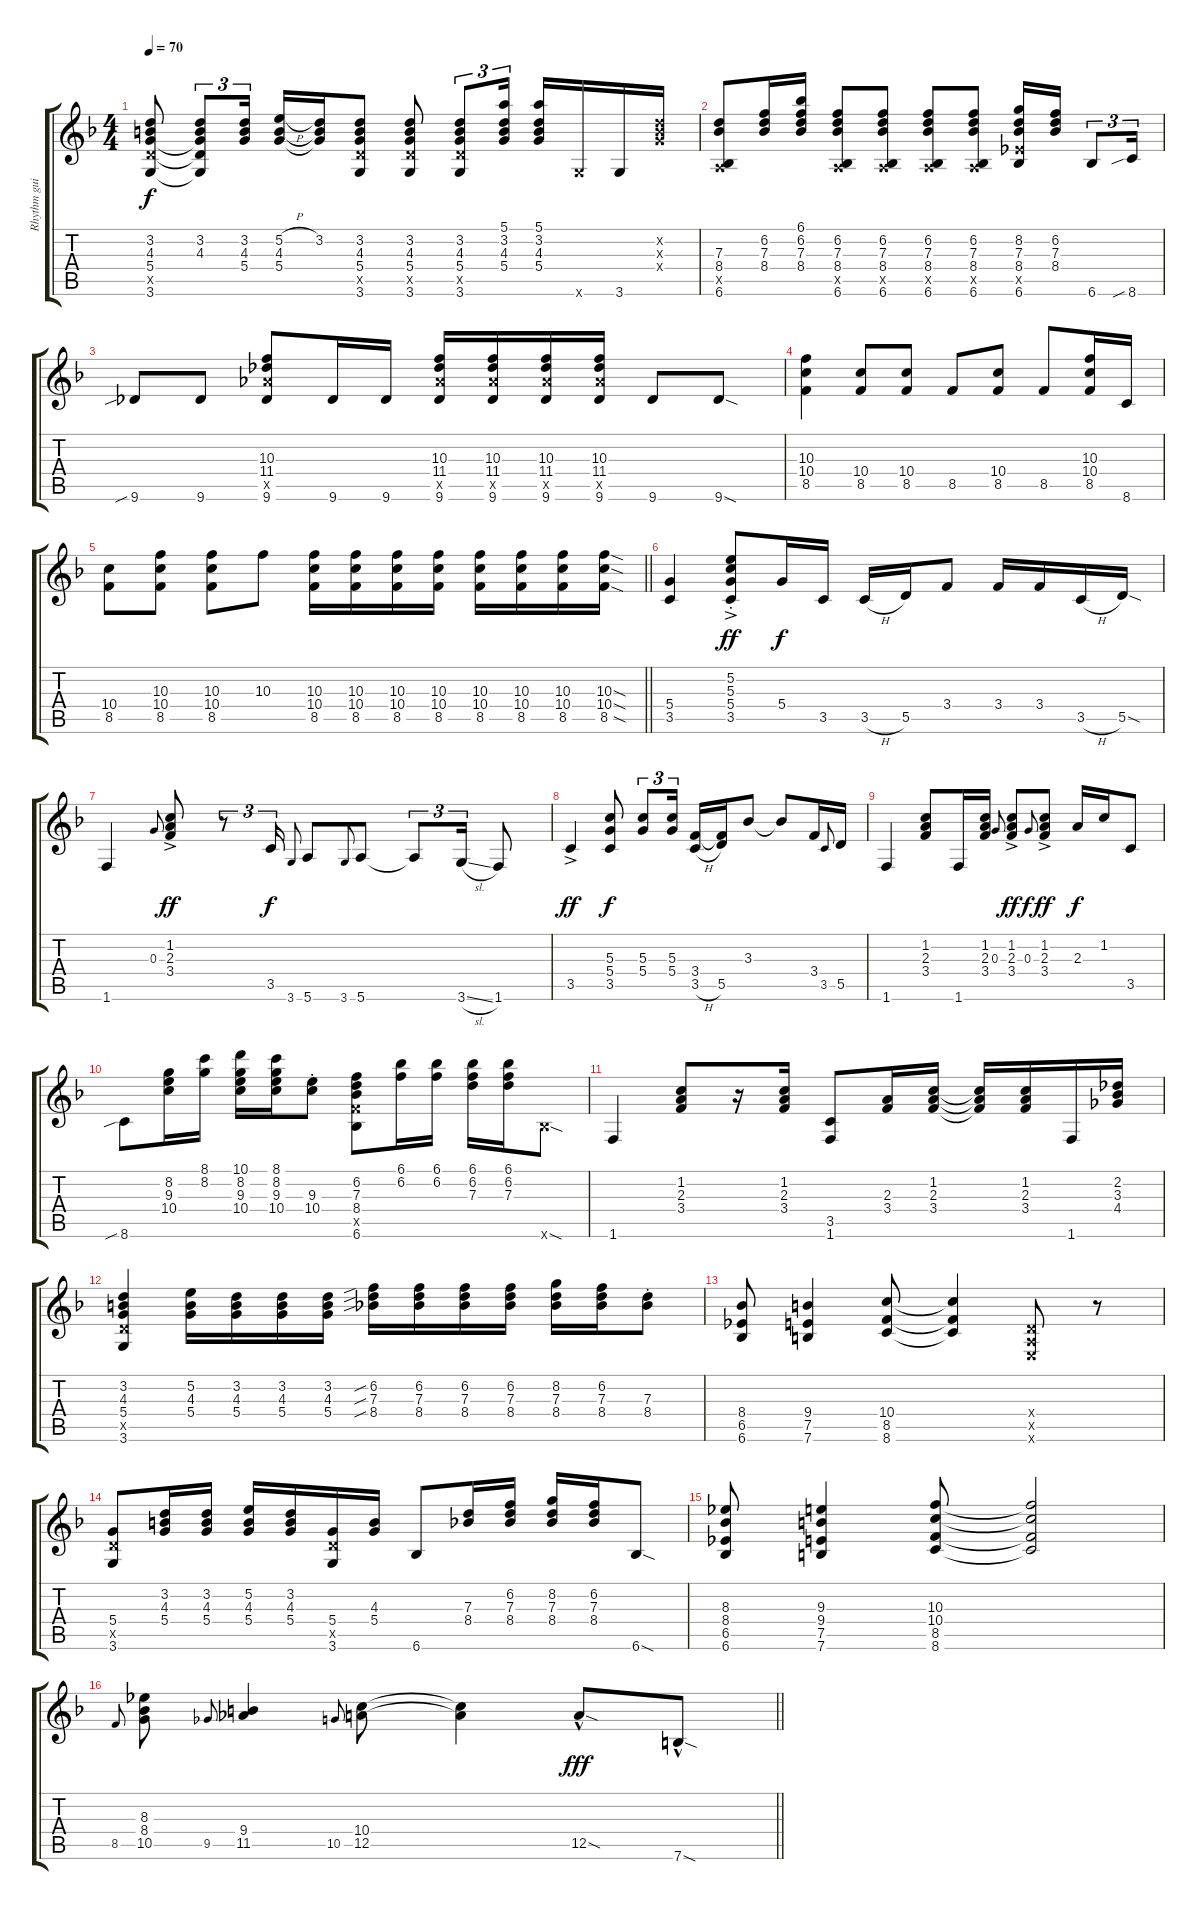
\track ("Rhythm guitar" "Rhythm gui") {instrument electricguitarclean}
\staff {score tabs}
\tuning (E4 B3 G3 D3 A2 E2) {hide}
\ts (4 4)
\tempo 70
\clef g2
\ks f
(3.2 4.3 5.4 5.5{x} 3.6).8{dy f} (3.2 4.3 5.4{t} 5.5{t} 3.6{t}).8{tu (3 2)} (3.2 4.3 5.4).16{tu (3 2)} (5.2{h} 4.3 5.4).16 (3.2 4.3{t} 5.4{t}).16 (3.2 4.3 5.4 5.5{x} 3.6).8 (3.2 4.3 5.4 5.5{x} 3.6).8 (3.2 4.3 5.4 5.5{x} 3.6).8{tu (3 2)} (5.1 3.2 4.3 5.4).16{tu (3 2)} (5.1 3.2 4.3 5.4).16 3.6{x}.16 3.6.16 (3.2{x} 4.3{x} 5.4{x}).16 |
(7.3 8.4 0.5{x} 6.6).8 (6.2 7.3 8.4).16 (6.1 6.2 7.3 8.4).16 (6.2 7.3 8.4 0.5{x} 6.6).8 (6.2 7.3 8.4 0.5{x} 6.6).8 (6.2 7.3 8.4 0.5{x} 6.6).8 (6.2 7.3 8.4 0.5{x} 6.6).8 (8.2 7.3 8.4 6.5{x} 6.6).16 (6.2 7.3 8.4).16 6.6.8{tu (3 2)} 8.6{sib}.16{tu (3 2)} |
9.6{sib}.8 9.6.8 (10.3 11.4 11.5{x} 9.6).8 9.6.16 9.6.16 (10.3 11.4 11.5{x} 9.6).16 (10.3 11.4 11.5{x} 9.6).16 (10.3 11.4 11.5{x} 9.6).16 (10.3 11.4 11.5{x} 9.6).16 9.6.8 9.6{sod}.8 |
(10.3 10.4 8.5).4 (10.4 8.5).8 (10.4 8.5).8 8.5.8 (10.4 8.5).8 8.5.8 (10.3 10.4 8.5).16 8.6.16 |
\barLineRight lightlight
(10.4 8.5).8 (10.3 10.4 8.5).8 (10.3 10.4 8.5).8 10.3.8 (10.3 10.4 8.5).16 (10.3 10.4 8.5).16 (10.3 10.4 8.5).16 (10.3 10.4 8.5).16 (10.3 10.4 8.5).16 (10.3 10.4 8.5).16 (10.3 10.4 8.5).16 (10.3{sod} 10.4{sod} 8.5{sod}).16 |
(5.4 3.5).4 (5.2{ac st} 5.3{ac st} 5.4{ac st} 3.5{ac st}).8{dy ff} 5.4.16{dy f} 3.5.16 3.5{h}.16 5.5.16 3.4.8 3.4.16 3.4.16 3.5{h}.16 5.5{sod}.16 |
1.6.4 0.3.8{gr onbeat} (1.2{ac} 2.3{ac} 3.4{ac}).8{dy ff} r.8{tu (3 2)} 3.5.16{tu (3 2) dy f} 3.6.8{gr onbeat} 5.6.8 3.6.8{gr onbeat} 5.6.8 5.6{t}.8{tu (3 2)} 3.6{sl}.16{tu (3 2)} 1.6.8 |
3.5{ac}.4{dy ff} (5.3 5.4 3.5).8{dy f} (5.3 5.4).8{tu (3 2)} (5.3 5.4).16{tu (3 2)} (3.4 3.5{h}).16 (3.4{t} 5.5).16 3.3.8 3.3{t}.8 3.4.16 3.5.8{gr onbeat} 5.5.16 |
1.6.4 (1.2 2.3 3.4).8 1.6.16 (1.2 2.3 3.4).16 0.3.8{gr onbeat} (1.2{ac} 2.3{ac} 3.4{ac}).8{dy ff} 0.3.8{gr onbeat dy f} (1.2{ac} 2.3{ac} 3.4{ac}).8{dy ff} 2.3.16{dy f} 1.2.16 3.5.8 |
8.6{sib}.8 (8.2 9.3 10.4).16 (8.1 8.2).16 (10.1 8.2 9.3 10.4).16 (8.1 8.2 9.3 10.4).16 (9.3{st} 10.4{st}).8 (6.2 7.3 8.4 8.5{x} 6.6).8 (6.1 6.2).16 (6.1 6.2).16 (6.1 6.2 7.3).16 (6.1 6.2 7.3).16 6.6{sod x}.8 |
1.6.4 (1.2 2.3 3.4).8 r.16 (1.2 2.3 3.4).16 (3.5 1.6).8 (2.3 3.4).16 (1.2 2.3 3.4).16 (1.2{t} 2.3{t} 3.4{t}).16 (1.2 2.3 3.4).16 1.6.16 (2.2 3.3 4.4).16 |
(3.2 4.3 5.4 5.5{x} 3.6).4 (5.2 4.3 5.4).16 (3.2 4.3 5.4).16 (3.2 4.3 5.4).16 (3.2 4.3 5.4).16 (6.2{sib} 7.3{sib} 8.4{sib}).16 (6.2 7.3 8.4).16 (6.2 7.3 8.4).16 (6.2 7.3 8.4).16 (8.2 7.3 8.4).16 (6.2 7.3 8.4).16 (7.3{st} 8.4{st}).8 |
(8.4 6.5 6.6).8 (9.4 7.5 7.6).4 (10.4 8.5 8.6).8 (10.4{t} 8.5{t} 8.6{t}).4 (0.4{x} 0.5{x} 0.6{x}).8 r.8 |
(5.4 5.5{x} 3.6).8 (3.2 4.3 5.4).16 (3.2 4.3 5.4).16 (5.2 4.3 5.4).16 (3.2 4.3 5.4).16 (5.4 5.5{x} 3.6).16 (4.3 5.4).16 6.6.8 (7.3 8.4).16 (6.2 7.3 8.4).16 (8.2 7.3 8.4).16 (6.2 7.3 8.4).16 6.6{sod}.8 |
(8.3 8.4 6.5 6.6).8 (9.3 9.4 7.5 7.6).4 (10.3 10.4 8.5 8.6).8 (10.3{t} 10.4{t} 8.5{t} 8.6{t}).2 |
\barLineRight lightlight
8.5.8{gr onbeat} (8.3 8.4 10.5).8 9.5.8{gr onbeat} (9.4 11.5).4 10.5.8{gr onbeat} (10.4 12.5).8 (10.4{t} 12.5{t}).4 12.5{sod hac}.8{dy fff} 7.6{sod hac}.8
